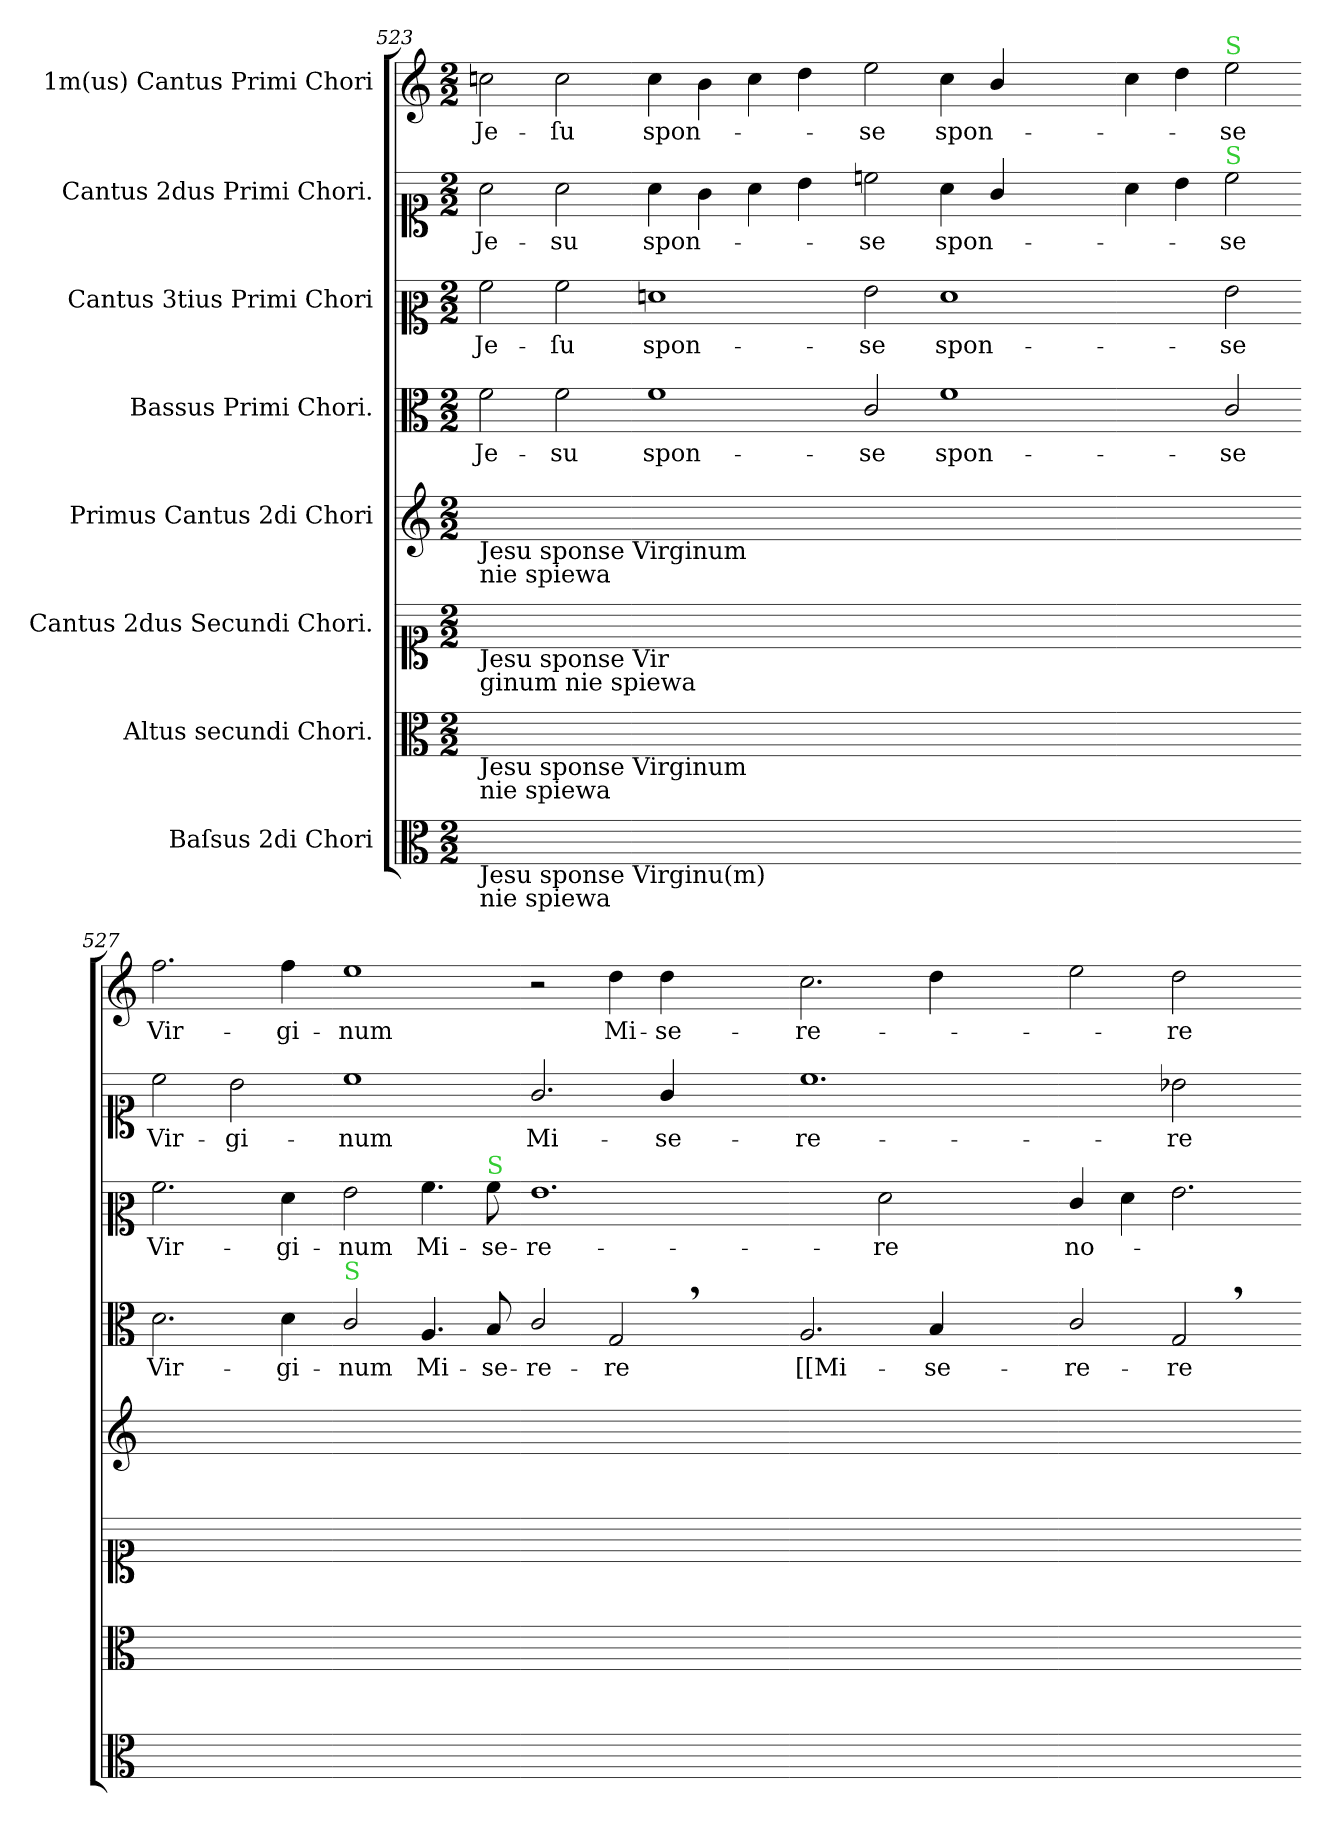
**kern	**kern	**kern	**kern	**kern	**text	**kern	**text	**kern	**text	**kern	**text
*part8	*part7	*part6	*part5	*part4	*part4	*part3	*part3	*part2	*part2	*part1	*part1
*staff8	*staff7	*staff6	*staff5	*staff4	*staff4	*staff3	*staff3	*staff2	*staff2	*staff1	*staff1
*I"Baſsus 2di Chori	*I"Altus secundi Chori.	*I"Cantus 2dus Secundi Chori.	*I"Primus Cantus 2di Chori	*I"Bassus Primi Chori.	*	*I"Cantus 3tius Primi Chori	*	*I"Cantus 2dus Primi Chori.	*	*I"1m(us) Cantus Primi Chori	*
*clefC3	*clefC3	*clefC1	*clefG2	*clefC3	*	*clefC2	*	*clefC1	*	*clefG2	*
*k[]	*k[]	*k[]	*k[]	*k[]	*	*k[]	*	*k[]	*	*k[]	*
*M2/2	*M2/2	*M2/2	*M2/2	*M2/2	*	*M2/2	*	*M2/2	*	*M2/2	*
=523	=523	=523	=523	=523	=523	=523	=523	=523	=523	=523	=523
!	!	!	!LO:TX:b:t=Jesu sponse Virginum\nnie spiewa	!	!	!	!	!	!	!	!
!	!	!LO:TX:b:t=Jesu sponse Vir\nginum nie spiewa	!	!	!	!	!	!	!	!	!
!	!LO:TX:b:t=Jesu sponse Virginum\nnie spiewa	!	!	!	!	!	!	!	!	!	!
!LO:TX:b:t=Jesu sponse Virginu(m)\nnie spiewa	!	!	!	!	!	!	!	!	!	!	!
1ryy	1ryy	1ryy	1ryy	2f\	Je-	2a\	Je-	2a\	Je-	2ccn\	Je-
.	.	.	.	2f\	-su	2a\	-ſu	2a\	-su	2cc\	-ſu
=524-	=524-	=524-	=524-	=524-	=524-	=524-	=524-	=524-	=524-	=524-	=524-
1ryy	1ryy	1ryy	1ryy	1f	spon-	1fn	spon-	4a\	spon-	4cc\	spon-
.	.	.	.	.	.	.	.	4g\	.	4b\	.
.	.	.	.	.	.	.	.	4a\	.	4cc\	.
.	.	.	.	.	.	.	.	4b\	.	4dd\	.
=525-	=525-	=525-	=525-	=525-	=525-	=525-	=525-	=525-	=525-	=525-	=525-
1ryy	1ryy	1ryy	1ryy	2c/	-se	2g\	-se	2ccn\	-se	2ee\	-se
.	.	.	.	1f\	spon-	1f\	spon-	4a\	spon-	4cc\	spon-
.	.	.	.	.	.	.	.	4g/	.	4b/	.
2ryy	2ryy	2ryy	2ryy	.	.	.	.	2ryy	.	2ryy	.
=526-	=526-	=526-	=526-	=526-	=526-	=526-	=526-	=526-	=526-	=526-	=526-
1ryy	1ryy	1ryy	1ryy	2ryy	.	2ryy	.	4a\	.	4cc\	.
.	.	.	.	.	.	.	.	4b\	.	4dd\	.
!	!	!	!	!	!	!	!	!	!	!LO:TX:a:color=limegreen:t=S	!
!	!	!	!	!	!	!	!	!LO:TX:a:color=limegreen:t=S	!	!	!
.	.	.	.	2c/	-se	2g\	-se	2cc\	-se	2ee\	-se
=527-	=527-	=527-	=527-	=527-	=527-	=527-	=527-	=527-	=527-	=527-	=527-
1ryy	1ryy	1ryy	1ryy	2.d\	Vir-	2.a\	Vir-	2cc\	Vir-	2.ff\	Vir-
.	.	.	.	.	.	.	.	2b\	-gi-	.	.
.	.	.	.	4d\	-gi-	4f\	-gi-	.	.	4ff\	-gi-
=528-	=528-	=528-	=528-	=528-	=528-	=528-	=528-	=528-	=528-	=528-	=528-
!	!	!	!	!LO:TX:a:color=limegreen:t=S	!	!	!	!	!	!	!
1ryy	1ryy	1ryy	1ryy	2c/	-num	2g\	-num	1cc	-num	1ee	-num
.	.	.	.	4.A/	Mi-	4.a\	Mi-	.	.	.	.
!	!	!	!	!	!	!LO:TX:a:color=limegreen:t=S	!	!	!	!	!
.	.	.	.	8B/	-se-	8a\	-se-	.	.	.	.
=529-	=529-	=529-	=529-	=529-	=529-	=529-	=529-	=529-	=529-	=529-	=529-
1ryy	1ryy	1ryy	1ryy	2c/	-re-	1.g	-re-	2.g/	Mi-	2r	.
.	.	.	.	2G,/	-re	.	.	.	.	4dd\	Mi-
.	.	.	.	.	.	.	.	4g/	-se-	4dd\	-se-
2ryy	2ryy	2ryy	2ryy	2ryy	.	.	.	2ryy	.	2ryy	.
=530-	=530-	=530-	=530-	=530-	=530-	=530-	=530-	=530-	=530-	=530-	=530-
1ryy	1ryy	1ryy	1ryy	2.A/	[[Mi-	2ryy	.	1.cc	-re-	2.cc\	-re-
.	.	.	.	.	.	2f\	-re	.	.	.	.
.	.	.	.	4B/	-se-	.	.	.	.	4dd\	.
2ryy	2ryy	2ryy	2ryy	2ryy	.	2ryy	.	.	.	2ryy	.
=531-	=531-	=531-	=531-	=531-	=531-	=531-	=531-	=531-	=531-	=531-	=531-
1ryy	1ryy	1ryy	1ryy	2c/	-re-	4e/	no-	2ryy	.	2ee\	.
.	.	.	.	.	.	4f\	.	.	.	.	.
.	.	.	.	2G,/	-re	2.g\	.	2b-X\	-re	2dd\	-re
4ryy	4ryy	4ryy	4ryy	4ryy	.	.	.	4ryy	.	4ryy	.
=-	=-	=-	=-	=-	=-	=-	=-	=-	=-	=-	=-
*-	*-	*-	*-	*-	*-	*-	*-	*-	*-	*-	*-
